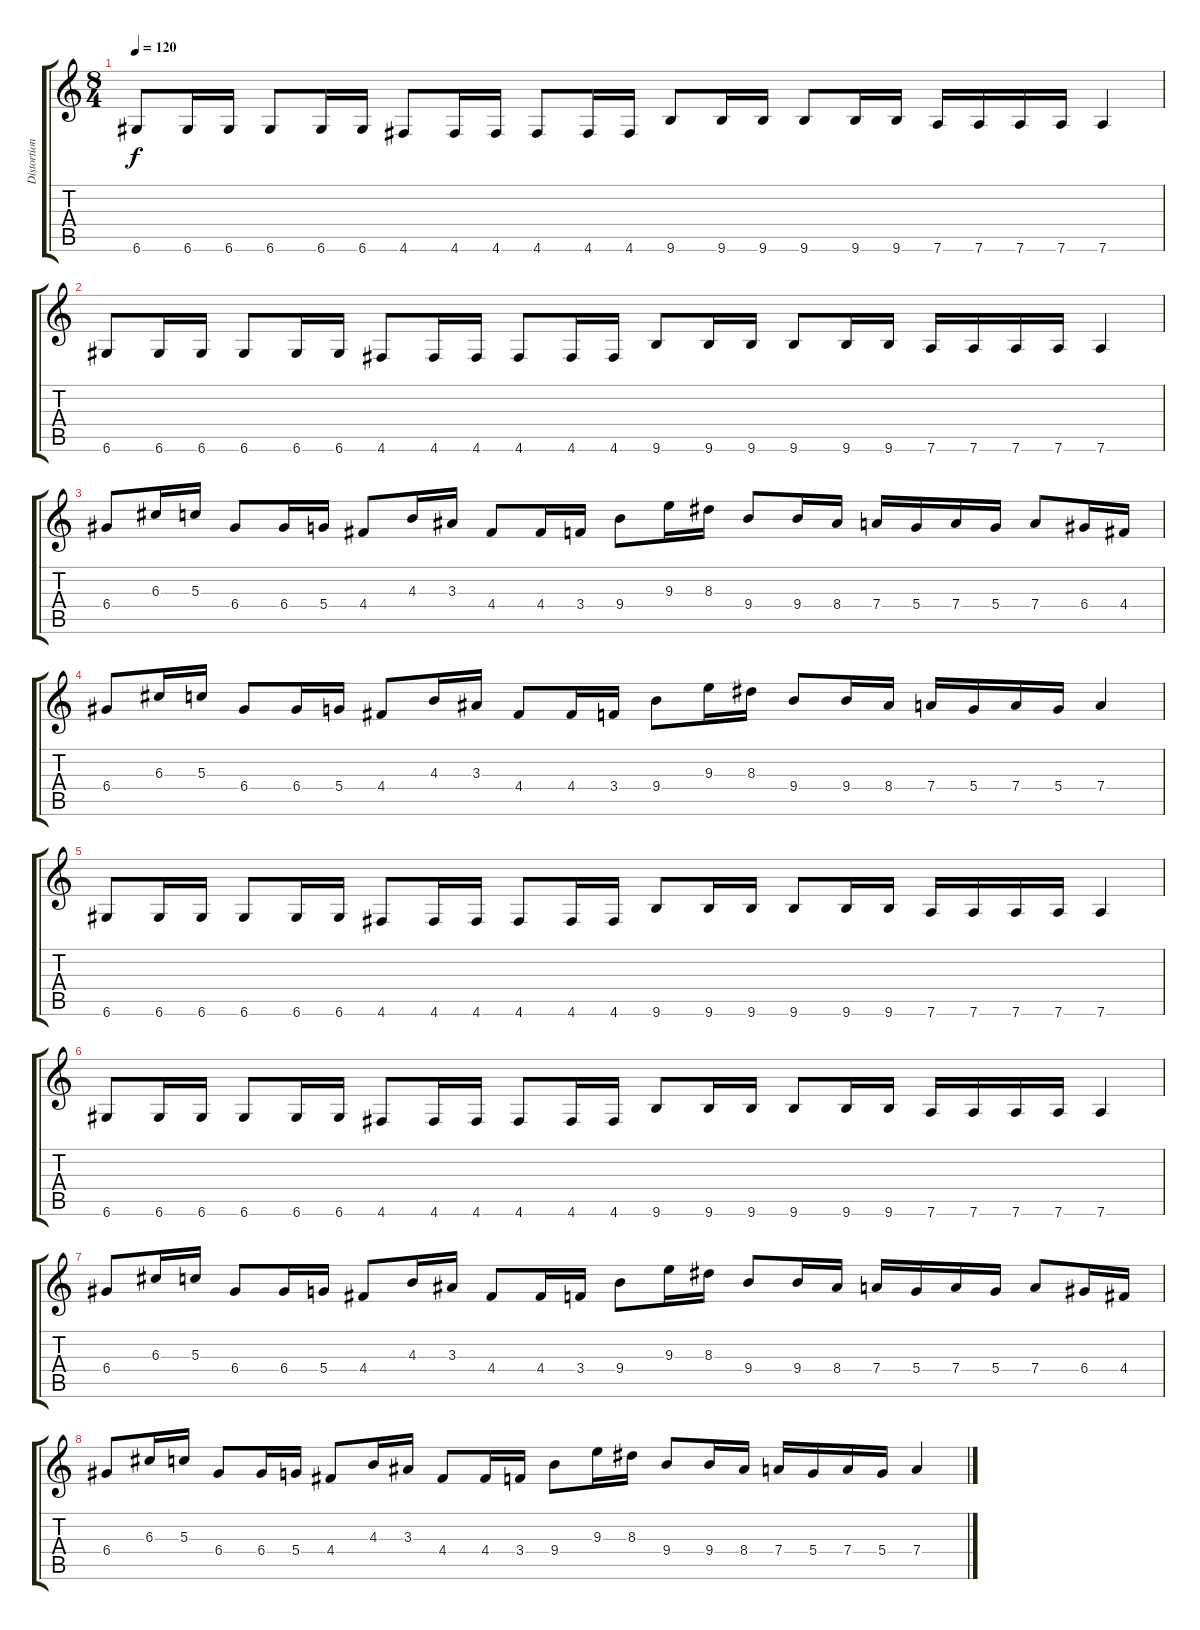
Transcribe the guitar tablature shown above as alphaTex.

\track ("Distortion" "Distortion") {instrument distortionguitar}
\staff {score tabs}
\tuning (E4 B3 G3 D3 A2 D2) {hide}
\ts (8 4)
\tempo 120
\clef g2
\ks c
6.6.8{dy f} 6.6.16 6.6.16 6.6.8 6.6.16 6.6.16 4.6.8 4.6.16 4.6.16 4.6.8 4.6.16 4.6.16 9.6.8 9.6.16 9.6.16 9.6.8 9.6.16 9.6.16 7.6.16 7.6.16 7.6.16 7.6.16 7.6.4 |
6.6.8 6.6.16 6.6.16 6.6.8 6.6.16 6.6.16 4.6.8 4.6.16 4.6.16 4.6.8 4.6.16 4.6.16 9.6.8 9.6.16 9.6.16 9.6.8 9.6.16 9.6.16 7.6.16 7.6.16 7.6.16 7.6.16 7.6.4 |
6.4.8 6.3.16 5.3.16 6.4.8 6.4.16 5.4.16 4.4.8 4.3.16 3.3.16 4.4.8 4.4.16 3.4.16 9.4.8 9.3.16 8.3.16 9.4.8 9.4.16 8.4.16 7.4.16 5.4.16 7.4.16 5.4.16 7.4.8 6.4.16 4.4.16 |
6.4.8 6.3.16 5.3.16 6.4.8 6.4.16 5.4.16 4.4.8 4.3.16 3.3.16 4.4.8 4.4.16 3.4.16 9.4.8 9.3.16 8.3.16 9.4.8 9.4.16 8.4.16 7.4.16 5.4.16 7.4.16 5.4.16 7.4.4 |
6.6.8 6.6.16 6.6.16 6.6.8 6.6.16 6.6.16 4.6.8 4.6.16 4.6.16 4.6.8 4.6.16 4.6.16 9.6.8 9.6.16 9.6.16 9.6.8 9.6.16 9.6.16 7.6.16 7.6.16 7.6.16 7.6.16 7.6.4 |
6.6.8 6.6.16 6.6.16 6.6.8 6.6.16 6.6.16 4.6.8 4.6.16 4.6.16 4.6.8 4.6.16 4.6.16 9.6.8 9.6.16 9.6.16 9.6.8 9.6.16 9.6.16 7.6.16 7.6.16 7.6.16 7.6.16 7.6.4 |
6.4.8 6.3.16 5.3.16 6.4.8 6.4.16 5.4.16 4.4.8 4.3.16 3.3.16 4.4.8 4.4.16 3.4.16 9.4.8 9.3.16 8.3.16 9.4.8 9.4.16 8.4.16 7.4.16 5.4.16 7.4.16 5.4.16 7.4.8 6.4.16 4.4.16 |
6.4.8 6.3.16 5.3.16 6.4.8 6.4.16 5.4.16 4.4.8 4.3.16 3.3.16 4.4.8 4.4.16 3.4.16 9.4.8 9.3.16 8.3.16 9.4.8 9.4.16 8.4.16 7.4.16 5.4.16 7.4.16 5.4.16 7.4.4
